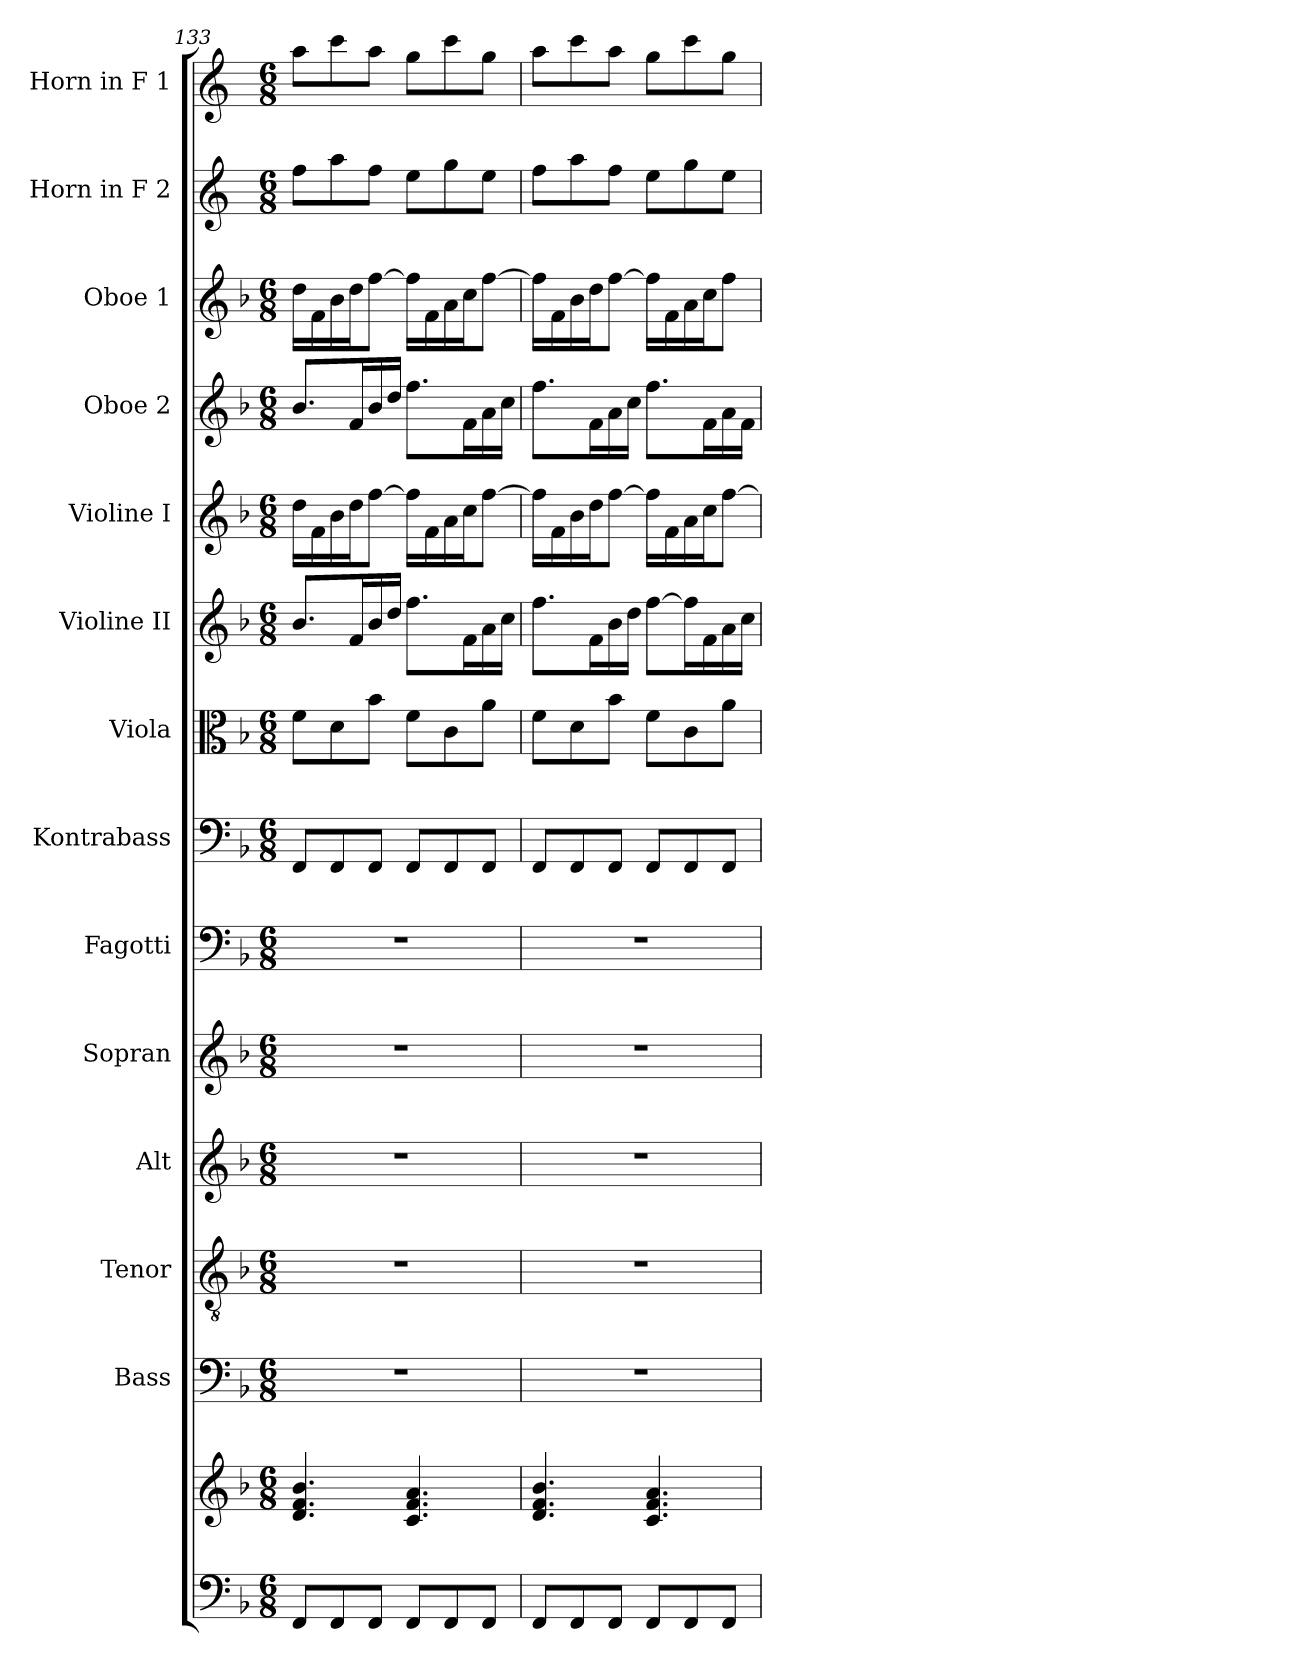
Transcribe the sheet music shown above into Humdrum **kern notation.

**kern	**kern	**kern	**kern	**kern	**kern	**kern	**kern	**kern	**kern	**kern	**kern	**kern	**kern	**kern
*part14	*part14	*part13	*part12	*part11	*part10	*part9	*part8	*part7	*part6	*part5	*part4	*part3	*part2	*part1
*staff15	*staff14	*staff13	*staff12	*staff11	*staff10	*staff9	*staff8	*staff7	*staff6	*staff5	*staff4	*staff3	*staff2	*staff1
*	*	*I"Bass	*I"Tenor	*I"Alt	*I"Sopran	*I"Fagotti	*I"Kontrabass	*I"Viola	*I"Violine II	*I"Violine I	*I"Oboe 2	*I"Oboe 1	*I"Horn in F 2	*I"Horn in F 1
*	*	*I'B.	*I'T.	*I'A.	*I'S.	*I'Fg.	*I'Kb.	*I'Vla.	*I'Vl. II	*I'Vl. I	*I'Ob. 2	*I'Ob. 1	*	*
*clefF4	*clefG2	*clefF4	*clefGv2	*clefG2	*clefG2	*clefF4	*clefF4	*clefC3	*clefG2	*clefG2	*clefG2	*clefG2	*clefG2	*clefG2
*	*	*	*	*	*	*	*ITrd7c12	*	*	*	*	*	*ITrd4c7	*ITrd4c7
*k[b-]	*k[b-]	*k[b-]	*k[b-]	*k[b-]	*k[b-]	*k[b-]	*k[b-]	*k[b-]	*k[b-]	*k[b-]	*k[b-]	*k[b-]	*k[b-]	*k[b-]
*F:	*F:	*F:	*F:	*F:	*F:	*F:	*F:	*F:	*F:	*F:	*F:	*F:	*F:	*F:
*M6/8	*M6/8	*M6/8	*M6/8	*M6/8	*M6/8	*M6/8	*M6/8	*M6/8	*M6/8	*M6/8	*M6/8	*M6/8	*M6/8	*M6/8
=133	=133	=133	=133	=133	=133	=133	=133	=133	=133	=133	=133	=133	=133	=133
8FF/L	4.d/ 4.f/ 4.b-/	2.r	2.r	2.r	2.r	2.r	8FFF/L	8f\L	8.b-/L	16dd\LL	8.b-/L	16dd\LL	8b-\L	8dd\L
.	.	.	.	.	.	.	.	.	.	16f\	.	16f\	.	.
8FF/	.	.	.	.	.	.	8FFF/	8d\	.	16b-\	.	16b-\	8dd\	8ff\
.	.	.	.	.	.	.	.	.	16f/L	16dd\J	16f/L	16dd\J	.	.
8FF/J	.	.	.	.	.	.	8FFF/J	8b-\J	16b-/	[8ff\J	16b-/	[8ff\J	8b-\J	8dd\J
.	.	.	.	.	.	.	.	.	16dd/JJ	.	16dd/JJ	.	.	.
8FF/L	4.c/ 4.f/ 4.a/	.	.	.	.	.	8FFF/L	8f\L	8.ff\L	16ff\LL]	8.ff\L	16ff\LL]	8a\L	8cc\L
.	.	.	.	.	.	.	.	.	.	16f\	.	16f\	.	.
8FF/	.	.	.	.	.	.	8FFF/	8c\	.	16a\	.	16a\	8cc\	8ff\
.	.	.	.	.	.	.	.	.	16f\L	16cc\J	16f\L	16cc\J	.	.
8FF/J	.	.	.	.	.	.	8FFF/J	8a\J	16a\	[8ff\J	16a\	[8ff\J	8a\J	8cc\J
.	.	.	.	.	.	.	.	.	16cc\JJ	.	16cc\JJ	.	.	.
!!LO:PB:g=z
=134	=134	=134	=134	=134	=134	=134	=134	=134	=134	=134	=134	=134	=134	=134
8FF/L	4.d/ 4.f/ 4.b-/	2.r	2.r	2.r	2.r	2.r	8FFF/L	8f\L	8.ff\L	16ff\LL]	8.ff\L	16ff\LL]	8b-\L	8dd\L
.	.	.	.	.	.	.	.	.	.	16f\	.	16f\	.	.
8FF/	.	.	.	.	.	.	8FFF/	8d\	.	16b-\	.	16b-\	8dd\	8ff\
.	.	.	.	.	.	.	.	.	16f\L	16dd\J	16f\L	16dd\J	.	.
8FF/J	.	.	.	.	.	.	8FFF/J	8b-\J	16b-\	[8ff\J	16a\	[8ff\J	8b-\J	8dd\J
.	.	.	.	.	.	.	.	.	16dd\JJ	.	16cc\JJ	.	.	.
8FF/L	4.c/ 4.f/ 4.a/	.	.	.	.	.	8FFF/L	8f\L	[8ff\L	16ff\LL]	8.ff\L	16ff\LL]	8a\L	8cc\L
.	.	.	.	.	.	.	.	.	.	16f\	.	16f\	.	.
8FF/	.	.	.	.	.	.	8FFF/	8c\	16ff\L]	16a\	.	16a\	8cc\	8ff\
.	.	.	.	.	.	.	.	.	16f\	16cc\J	16f\L	16cc\J	.	.
8FF/J	.	.	.	.	.	.	8FFF/J	8a\J	16a\	[8ff\J	16a\	8ff\J	8a\J	8cc\J
.	.	.	.	.	.	.	.	.	16cc\JJ	.	16f\JJ	.	.	.
=	=	=	=	=	=	=	=	=	=	=	=	=	=	=
*-	*-	*-	*-	*-	*-	*-	*-	*-	*-	*-	*-	*-	*-	*-
